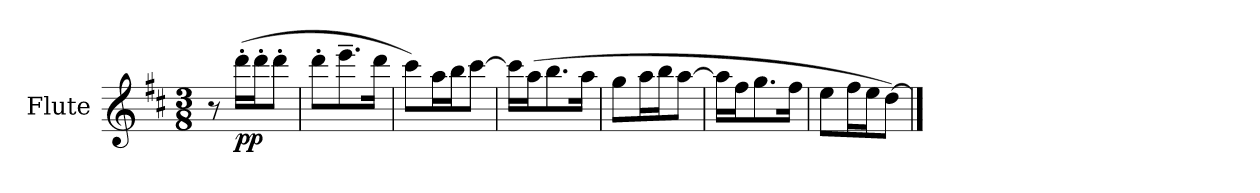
**kern	**dynam
*part1	*part1
*staff1	*staff1
*I"Flute	*
*I'Fl	*
*clefG2	*
*k[f#c#]	*
*D:	*
*M3/8	*
=1	=1
8r	.
(16ddd'LL	pp
16ddd'J	.
8ddd'J	.
=2	=2
8ddd'L	.
8.eee~	.
16dddJk	.
=3	=3
8ccc#L)	.
16aaL	.
16bbJ	.
[8ccc#J	.
=4	=4
16ccc#LL]	.
(16aaJ	.
8.bb	.
16aaJk	.
=5	=5
8ggL	.
16aaL	.
16bbJ	.
[8aaJ	.
=6	=6
16aaLL]	.
16ff#J	.
8.gg	.
16ff#Jk	.
=7	=7
8eeL	.
16ff#L	.
16eeJ	.
[8ddJ)	.
==	==
*-	*-
